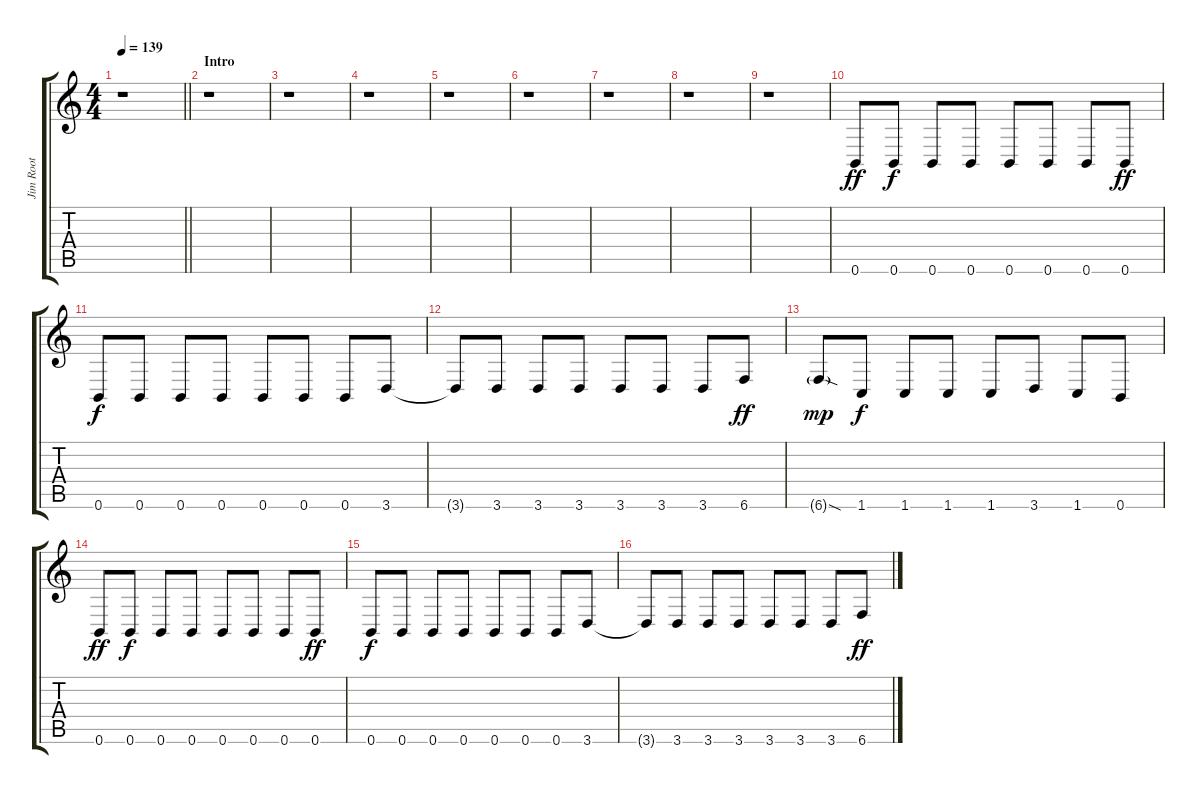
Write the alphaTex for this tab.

\track ("Jim Root" "Jim Root") {instrument distortionguitar}
\staff {score tabs}
\tuning (Db4 Ab3 E3 B2 Gb2 B1) {hide}
\ts (4 4)
\tempo 139
\clef g2
\barLineRight lightlight
\ks c
r.1{dy ff instrument distortionguitar} |
\section ("" "Intro")
r.1 |
r.1 |
r.1 |
r.1 |
r.1 |
r.1 |
r.1 |
r.1 |
0.6.8 0.6.8{dy f} 0.6.8 0.6.8 0.6.8 0.6.8 0.6.8 0.6.8{dy ff} |
0.6.8{dy f} 0.6.8 0.6.8 0.6.8 0.6.8 0.6.8 0.6.8 3.6.8 |
3.6{t}.8 3.6.8 3.6.8 3.6.8 3.6.8 3.6.8 3.6.8 6.6.8{dy ff} |
6.6{sod g}.8{dy mp} 1.6.8{dy f} 1.6.8 1.6.8 1.6.8 3.6.8 1.6.8 0.6.8 |
0.6.8{dy ff} 0.6.8{dy f} 0.6.8 0.6.8 0.6.8 0.6.8 0.6.8 0.6.8{dy ff} |
0.6.8{dy f} 0.6.8 0.6.8 0.6.8 0.6.8 0.6.8 0.6.8 3.6.8 |
3.6{t}.8 3.6.8 3.6.8 3.6.8 3.6.8 3.6.8 3.6.8 6.6.8{dy ff}
